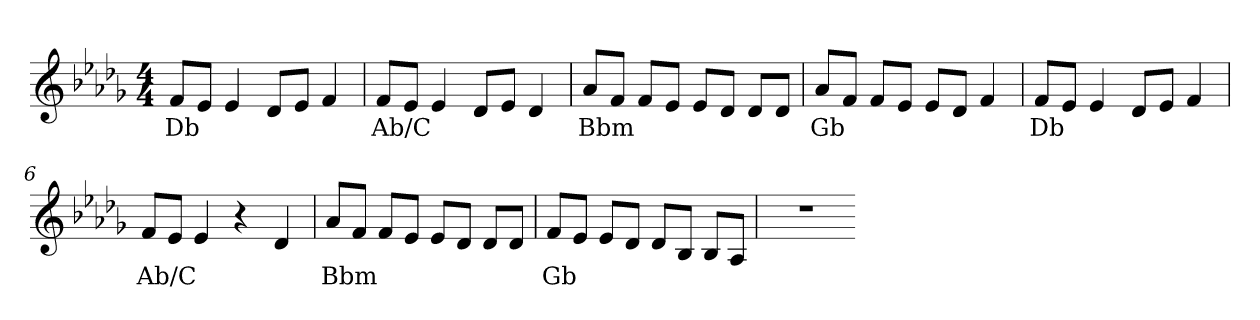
**kern	**text
*part1	*part1
*staff1	*staff1
*clefG2	*
*k[b-e-a-d-g-]	*
*M4/4	*
=1	=1
8f/L	Db
8e-/J	.
4e-	.
8d-/L	.
8e-/J	.
4f	.
=2	=2
8f/L	Ab/C
8e-/J	.
4e-	.
8d-/L	.
8e-/J	.
4d-	.
=3	=3
8a-/L	Bbm
8f/J	.
8f/L	.
8e-/J	.
8e-/L	.
8d-/J	.
8d-/L	.
8d-/J	.
=4	=4
8a-/L	Gb
8f/J	.
8f/L	.
8e-/J	.
8e-/L	.
8d-/J	.
4f	.
=5	=5
8f/L	Db
8e-/J	.
4e-	.
8d-/L	.
8e-/J	.
4f	.
=6	=6
8f/L	Ab/C
8e-/J	.
4e-	.
4r	.
4d-	.
=7	=7
8a-/L	Bbm
8f/J	.
8f/L	.
8e-/J	.
8e-/L	.
8d-/J	.
8d-/L	.
8d-/J	.
=8	=8
8f/L	Gb
8e-/J	.
8e-/L	.
8d-/J	.
8d-/L	.
8B-/J	.
8B-/L	.
8A-/J	.
=9	=9
1r	.
=-	=-
*-	*-
